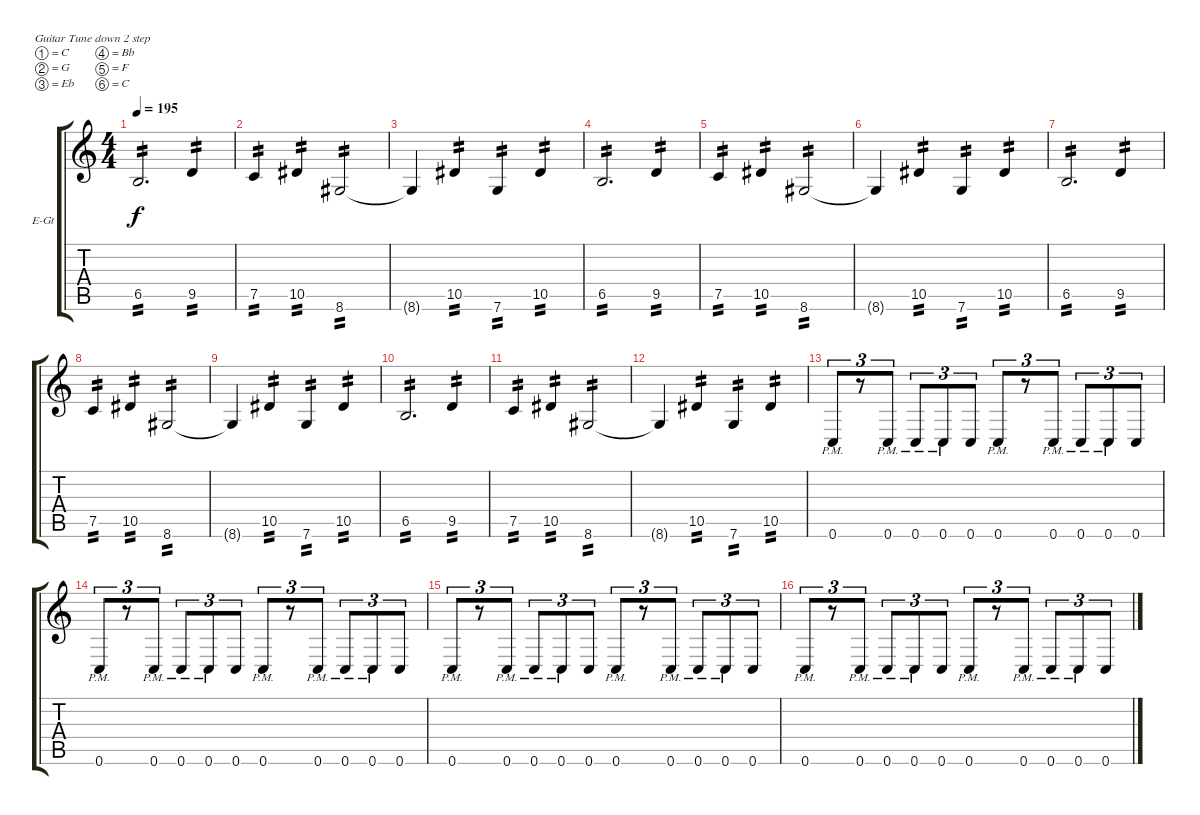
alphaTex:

\defaultSystemsLayout 4
\bracketExtendMode groupsimilarinstruments
\firstSystemTrackNameOrientation horizontal
\otherSystemsTrackNameOrientation horizontal
\track ("Electric Guitar" "E-Gt") {instrument distortionguitar}
\staff {score tabs}
\tuning (C4 G3 Eb3 Bb2 F2 C2)
\ts (4 4)
\tempo 195
\clef g2
\ks c
6.5.2{d tp 2 dy f} 9.5.4{tp 2} |
7.5.4{tp 2} 10.5.4{tp 2} 8.6.2{tp 2} |
8.6{t}.4 10.5.4{tp 2} 7.6.4{tp 2} 10.5.4{tp 2} |
6.5.2{d tp 2} 9.5.4{tp 2} |
7.5.4{tp 2} 10.5.4{tp 2} 8.6.2{tp 2} |
8.6{t}.4 10.5.4{tp 2} 7.6.4{tp 2} 10.5.4{tp 2} |
6.5.2{d tp 2} 9.5.4{tp 2} |
7.5.4{tp 2} 10.5.4{tp 2} 8.6.2{tp 2} |
8.6{t}.4 10.5.4{tp 2} 7.6.4{tp 2} 10.5.4{tp 2} |
6.5.2{d tp 2} 9.5.4{tp 2} |
7.5.4{tp 2} 10.5.4{tp 2} 8.6.2{tp 2} |
8.6{t}.4 10.5.4{tp 2} 7.6.4{tp 2} 10.5.4{tp 2} |
0.6{pm}.8{tu (3 2)} r.8{tu (3 2)} 0.6{pm}.8{tu (3 2)} 0.6{pm}.8{tu (3 2)} 0.6{pm}.8{tu (3 2)} 0.6.8{tu (3 2)} 0.6{pm}.8{tu (3 2)} r.8{tu (3 2)} 0.6{pm}.8{tu (3 2)} 0.6{pm}.8{tu (3 2)} 0.6{pm}.8{tu (3 2)} 0.6.8{tu (3 2)} |
0.6{pm}.8{tu (3 2)} r.8{tu (3 2)} 0.6{pm}.8{tu (3 2)} 0.6{pm}.8{tu (3 2)} 0.6{pm}.8{tu (3 2)} 0.6.8{tu (3 2)} 0.6{pm}.8{tu (3 2)} r.8{tu (3 2)} 0.6{pm}.8{tu (3 2)} 0.6{pm}.8{tu (3 2)} 0.6{pm}.8{tu (3 2)} 0.6.8{tu (3 2)} |
0.6{pm}.8{tu (3 2)} r.8{tu (3 2)} 0.6{pm}.8{tu (3 2)} 0.6{pm}.8{tu (3 2)} 0.6{pm}.8{tu (3 2)} 0.6.8{tu (3 2)} 0.6{pm}.8{tu (3 2)} r.8{tu (3 2)} 0.6{pm}.8{tu (3 2)} 0.6{pm}.8{tu (3 2)} 0.6{pm}.8{tu (3 2)} 0.6.8{tu (3 2)} |
0.6{pm}.8{tu (3 2)} r.8{tu (3 2)} 0.6{pm}.8{tu (3 2)} 0.6{pm}.8{tu (3 2)} 0.6{pm}.8{tu (3 2)} 0.6.8{tu (3 2)} 0.6{pm}.8{tu (3 2)} r.8{tu (3 2)} 0.6{pm}.8{tu (3 2)} 0.6{pm}.8{tu (3 2)} 0.6{pm}.8{tu (3 2)} 0.6.8{tu (3 2)}
